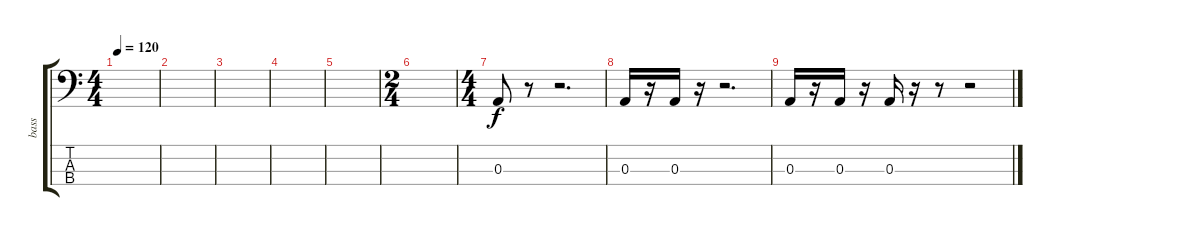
\track ("bass" "bass") {instrument electricbassfinger}
\staff {score tabs}
\tuning (G2 D2 A1 E1) {hide}
\ts (4 4)
\tempo 120
\clef f4
\ks c
|
|
|
|
|
\ts (2 4)
|
\ts (4 4)
0.3.8 r.8 r.2{d} |
0.3.16 r.16 0.3.16 r.16 r.2{d} |
0.3.16 r.16 0.3.16 r.16 0.3.16 r.16 r.8 r.2
